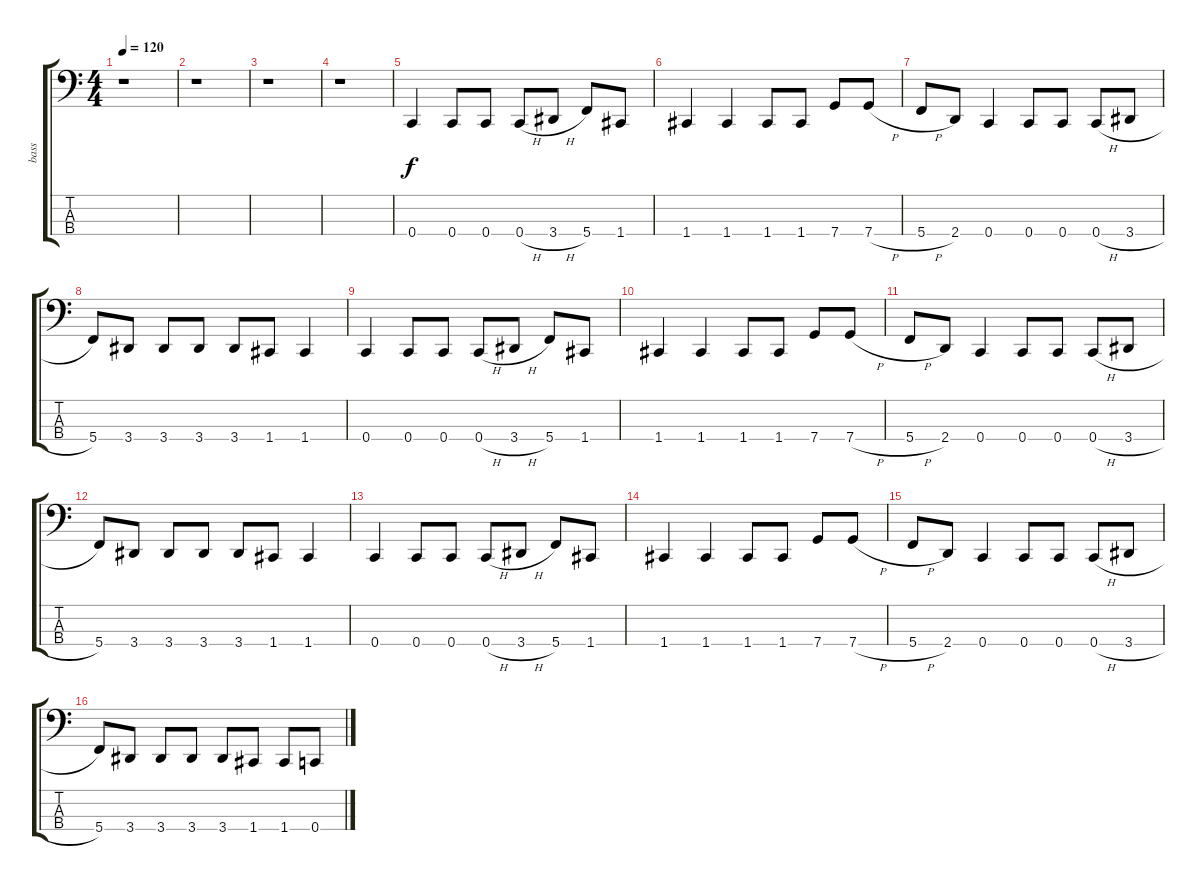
\track ("bass" "bass") {instrument electricbassfinger}
\staff {score tabs}
\tuning (F2 C2 G1 C1) {hide}
\ts (4 4)
\tempo 120
\clef f4
\ks c
r.1{dy f instrument electricbassfinger} |
r.1 |
r.1 |
r.1 |
0.4.4 0.4.8 0.4.8 0.4{h}.8 3.4{h}.8 5.4.8 1.4.8 |
1.4.4 1.4.4 1.4.8 1.4.8 7.4.8 7.4{h}.8 |
5.4{h}.8 2.4.8 0.4.4 0.4.8 0.4.8 0.4{h}.8 3.4{h}.8 |
5.4.8 3.4.8 3.4.8 3.4.8 3.4.8 1.4.8 1.4.4 |
0.4.4 0.4.8 0.4.8 0.4{h}.8 3.4{h}.8 5.4.8 1.4.8 |
1.4.4 1.4.4 1.4.8 1.4.8 7.4.8 7.4{h}.8 |
5.4{h}.8 2.4.8 0.4.4 0.4.8 0.4.8 0.4{h}.8 3.4{h}.8 |
5.4.8 3.4.8 3.4.8 3.4.8 3.4.8 1.4.8 1.4.4 |
0.4.4 0.4.8 0.4.8 0.4{h}.8 3.4{h}.8 5.4.8 1.4.8 |
1.4.4 1.4.4 1.4.8 1.4.8 7.4.8 7.4{h}.8 |
5.4{h}.8 2.4.8 0.4.4 0.4.8 0.4.8 0.4{h}.8 3.4{h}.8 |
5.4.8 3.4.8 3.4.8 3.4.8 3.4.8 1.4.8 1.4.8 0.4.8
